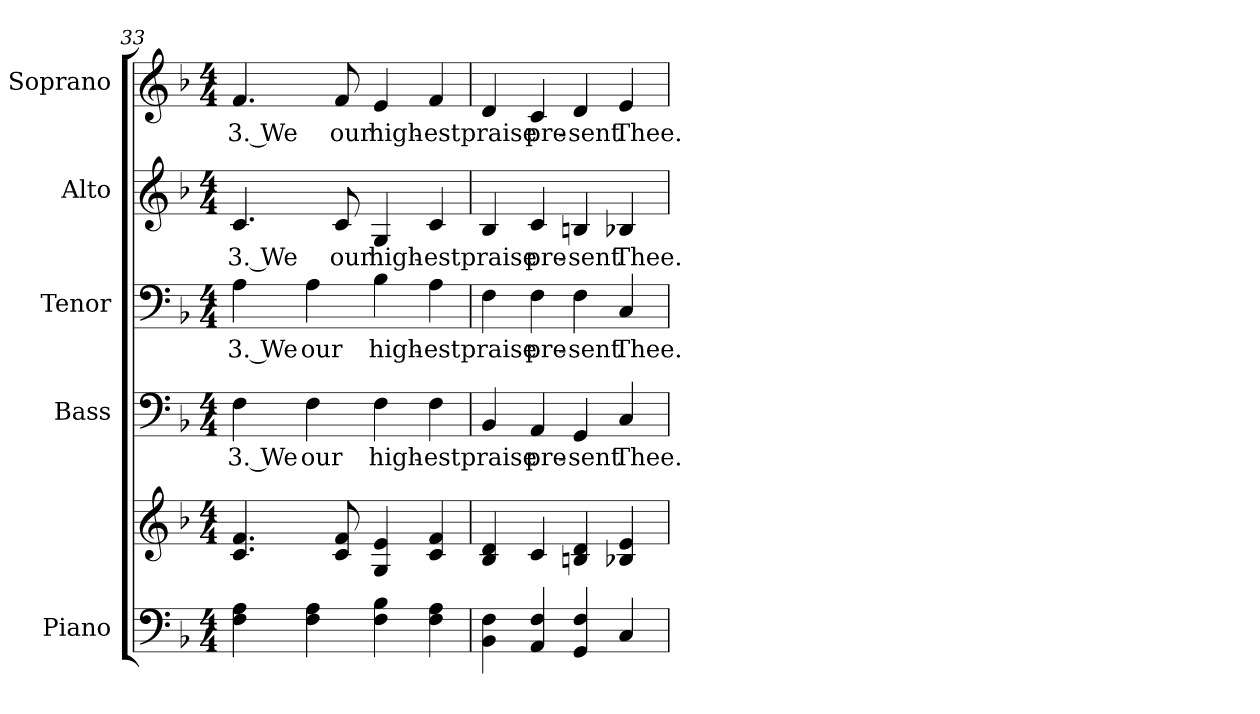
**kern	**kern	**kern	**text	**kern	**text	**kern	**text	**kern	**text
*part5	*part5	*part4	*part4	*part3	*part3	*part2	*part2	*part1	*part1
*staff6	*staff5	*staff4	*staff4	*staff3	*staff3	*staff2	*staff2	*staff1	*staff1
*I"Piano	*	*I"Bass	*	*I"Tenor	*	*I"Alto	*	*I"Soprano	*
*I'Pno.	*	*I'B.	*	*I'T.	*	*I'A.	*	*I'S.	*
!!LO:PB:g=z
*clefF4	*clefG2	*clefF4	*	*clefF4	*	*clefG2	*	*clefG2	*
*k[b-]	*k[b-]	*k[b-]	*	*k[b-]	*	*k[b-]	*	*k[b-]	*
*F:	*F:	*F:	*	*F:	*	*F:	*	*F:	*
*M4/4	*M4/4	*M4/4	*	*M4/4	*	*M4/4	*	*M4/4	*
=33	=33	=33	=33	=33	=33	=33	=33	=33	=33
!	!	!	!LO:LY:b:color=#000000	!	!	!	!	!	!
!	!	!	!	!	!LO:LY:b:color=#000000	!	!	!	!
!	!	!	!	!	!	!	!LO:LY:b:color=#000000	!	!
!	!	!	!	!	!	!	!	!	!LO:LY:b:color=#000000
4Fi\ 4Ai	4.ci/ 4.fi	4Fi\	3. We	4Ai\	3. We	4.ci/	3. We	4.fi/	3. We
!	!	!	!LO:LY:b:color=#000000	!	!	!	!	!	!
!	!	!	!	!	!LO:LY:b:color=#000000	!	!	!	!
4Fi\ 4Ai	.	4Fi\	our	4Ai\	our	.	.	.	.
!	!	!	!	!	!	!	!LO:LY:b:color=#000000	!	!
!	!	!	!	!	!	!	!	!	!LO:LY:b:color=#000000
.	8ci/ 8fi	.	.	.	.	8ci/	our	8fi/	our
!	!	!	!LO:LY:b:color=#000000	!	!	!	!	!	!
!	!	!	!	!	!LO:LY:b:color=#000000	!	!	!	!
!	!	!	!	!	!	!	!LO:LY:b:color=#000000	!	!
!	!	!	!	!	!	!	!	!	!LO:LY:b:color=#000000
4Fi\ 4B-i	4Gi/ 4ei	4Fi\	high-	4B-i\	high-	4Gi/	high-	4ei/	high-
!	!	!	!LO:LY:b:color=#000000	!	!	!	!	!	!
!	!	!	!	!	!LO:LY:b:color=#000000	!	!	!	!
!	!	!	!	!	!	!	!LO:LY:b:color=#000000	!	!
!	!	!	!	!	!	!	!	!	!LO:LY:b:color=#000000
4Fi\ 4Ai	4ci/ 4fi	4Fi\	-est	4Ai\	-est	4ci/	-est	4fi/	-est
=34	=34	=34	=34	=34	=34	=34	=34	=34	=34
!	!	!	!LO:LY:b:color=#000000	!	!	!	!	!	!
!	!	!	!	!	!LO:LY:b:color=#000000	!	!	!	!
!	!	!	!	!	!	!	!LO:LY:b:color=#000000	!	!
!	!	!	!	!	!	!	!	!	!LO:LY:b:color=#000000
4BB-i\ 4Fi	4B-i/ 4di	4BB-i/	praise	4Fi\	praise	4B-i/	praise	4di/	praise
!	!	!	!LO:LY:b:color=#000000	!	!	!	!	!	!
!	!	!	!	!	!LO:LY:b:color=#000000	!	!	!	!
!	!	!	!	!	!	!	!LO:LY:b:color=#000000	!	!
!	!	!	!	!	!	!	!	!	!LO:LY:b:color=#000000
4AAi/ 4Fi	4ci/	4AAi/	pre-	4Fi\	pre-	4ci/	pre-	4ci/	pre-
!	!	!	!LO:LY:b:color=#000000	!	!	!	!	!	!
!	!	!	!	!	!LO:LY:b:color=#000000	!	!	!	!
!	!	!	!	!	!	!	!LO:LY:b:color=#000000	!	!
!	!	!	!	!	!	!	!	!	!LO:LY:b:color=#000000
4GGi/ 4Fi	4Bni/ 4di	4GGi/	-sent	4Fi\	-sent	4Bni/	-sent	4di/	-sent
!	!	!	!LO:LY:b:color=#000000	!	!	!	!	!	!
!	!	!	!	!	!LO:LY:b:color=#000000	!	!	!	!
!	!	!	!	!	!	!	!LO:LY:b:color=#000000	!	!
!	!	!	!	!	!	!	!	!	!LO:LY:b:color=#000000
4Ci/	4B-Xi/ 4ei	4Ci/	Thee.	4Ci/	Thee.	4B-Xi/	Thee.	4ei/	Thee.
=	=	=	=	=	=	=	=	=	=
*-	*-	*-	*-	*-	*-	*-	*-	*-	*-
